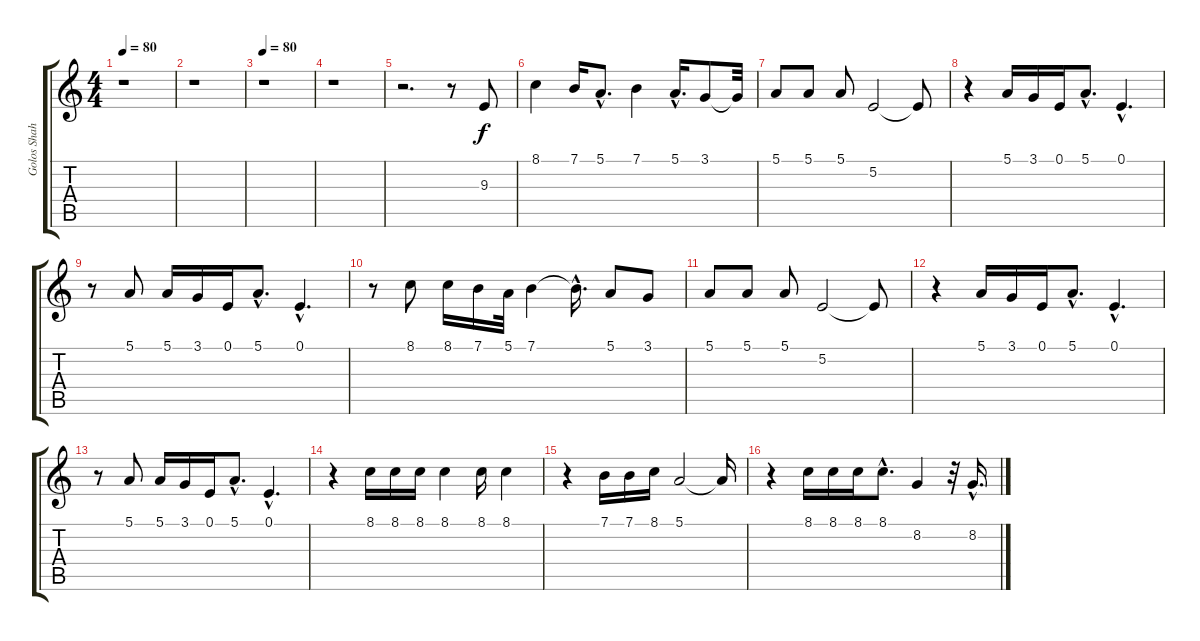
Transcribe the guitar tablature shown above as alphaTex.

\track ("Golos Shahrin   " "Golos Shah") {instrument lead3calliope}
\staff {score tabs}
\tuning (E4 B3 G3 D3 A2 E2) {hide}
\ts (4 4)
\tempo 80
\clef g2
\ks c
r.1{dy f instrument lead3calliope} |
r.1 |
\tempo 80
r.1 |
r.1 |
r.2{d} r.8 9.3.8 |
8.1.4 7.1.16 5.1{hac}.8{d} 7.1.4 5.1{hac}.16{d} 3.1.8 3.1{t}.32 |
5.1.8 5.1.8 5.1.8 5.2.2 5.2{t}.8 |
r.4 5.1.16 3.1.16 0.1.16 5.1{hac}.8{d} 0.1{hac}.4{d} |
r.8 5.1.8 5.1.16 3.1.16 0.1.16 5.1{hac}.8{d} 0.1{hac}.4{d} |
r.8 8.1.8 8.1.16 7.1.16 5.1.32 7.1.4 7.1{hac t}.16{d} 5.1.8 3.1.8 |
5.1.8 5.1.8 5.1.8 5.2.2 5.2{t}.8 |
r.4 5.1.16 3.1.16 0.1.16 5.1{hac}.8{d} 0.1{hac}.4{d} |
r.8 5.1.8 5.1.16 3.1.16 0.1.16 5.1{hac}.8{d} 0.1{hac}.4{d} |
r.4 8.1.16 8.1.16 8.1.16 8.1.4 8.1.16 8.1.4 |
r.4 7.1.16 7.1.16 8.1.16 5.1.2 5.1{t}.16 |
r.4 8.1.16 8.1.16 8.1.16 8.1{hac}.8{d} 8.2.4 r.32 8.2{hac}.16{d}
